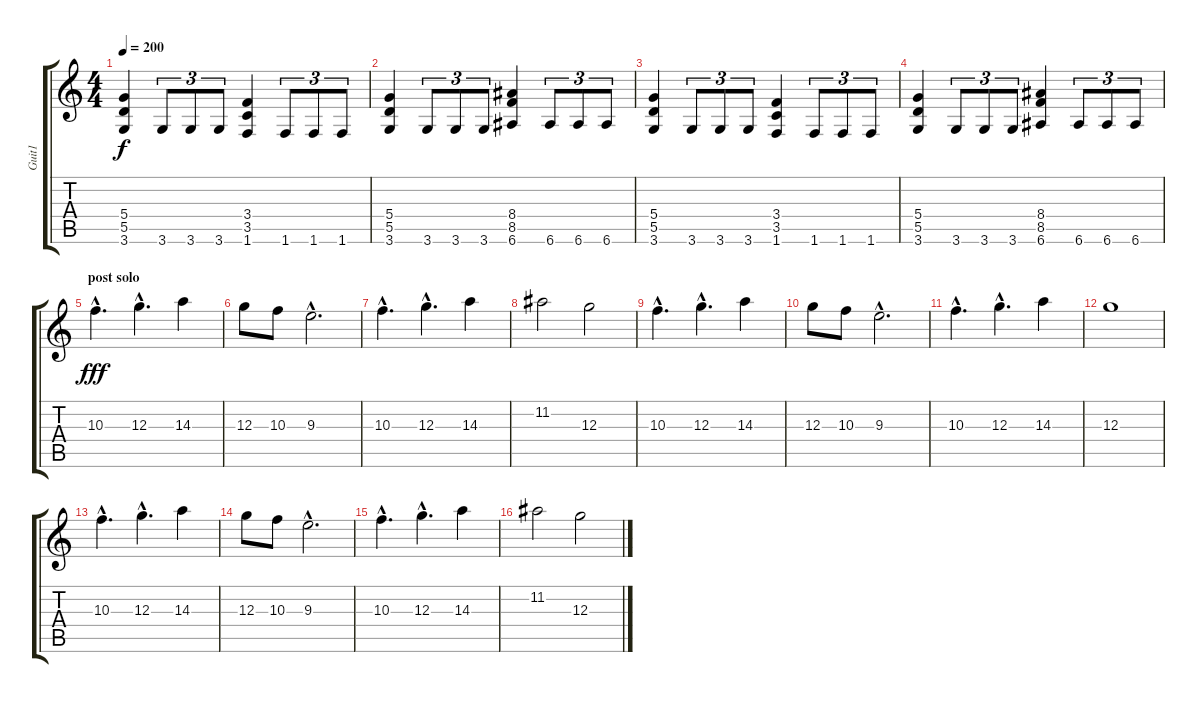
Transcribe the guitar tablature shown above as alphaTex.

\track ("Guit1" "Guit1") {instrument overdrivenguitar}
\staff {score tabs}
\tuning (E4 B3 G3 D3 A2 E2) {hide}
\ts (4 4)
\tempo 200
\clef g2
\ks c
(5.4 5.5 3.6).4{dy f} 3.6.8{tu (3 2)} 3.6.8{tu (3 2)} 3.6.8{tu (3 2)} (3.4 3.5 1.6).4 1.6.8{tu (3 2)} 1.6.8{tu (3 2)} 1.6.8{tu (3 2)} |
(5.4 5.5 3.6).4 3.6.8{tu (3 2)} 3.6.8{tu (3 2)} 3.6.8{tu (3 2)} (8.4 8.5 6.6).4 6.6.8{tu (3 2)} 6.6.8{tu (3 2)} 6.6.8{tu (3 2)} |
(5.4 5.5 3.6).4 3.6.8{tu (3 2)} 3.6.8{tu (3 2)} 3.6.8{tu (3 2)} (3.4 3.5 1.6).4 1.6.8{tu (3 2)} 1.6.8{tu (3 2)} 1.6.8{tu (3 2)} |
(5.4 5.5 3.6).4 3.6.8{tu (3 2)} 3.6.8{tu (3 2)} 3.6.8{tu (3 2)} (8.4 8.5 6.6).4 6.6.8{tu (3 2)} 6.6.8{tu (3 2)} 6.6.8{tu (3 2)} |
\section ("" "post solo")
10.3{hac}.4{d dy fff} 12.3{hac}.4{d} 14.3.4 |
12.3.8 10.3.8 9.3{hac}.2{d} |
10.3{hac}.4{d} 12.3{hac}.4{d} 14.3.4 |
11.2.2 12.3.2 |
10.3{hac}.4{d} 12.3{hac}.4{d} 14.3.4 |
12.3.8 10.3.8 9.3{hac}.2{d} |
10.3{hac}.4{d} 12.3{hac}.4{d} 14.3.4 |
12.3.1 |
10.3{hac}.4{d} 12.3{hac}.4{d} 14.3.4 |
12.3.8 10.3.8 9.3{hac}.2{d} |
10.3{hac}.4{d} 12.3{hac}.4{d} 14.3.4 |
11.2.2 12.3.2
